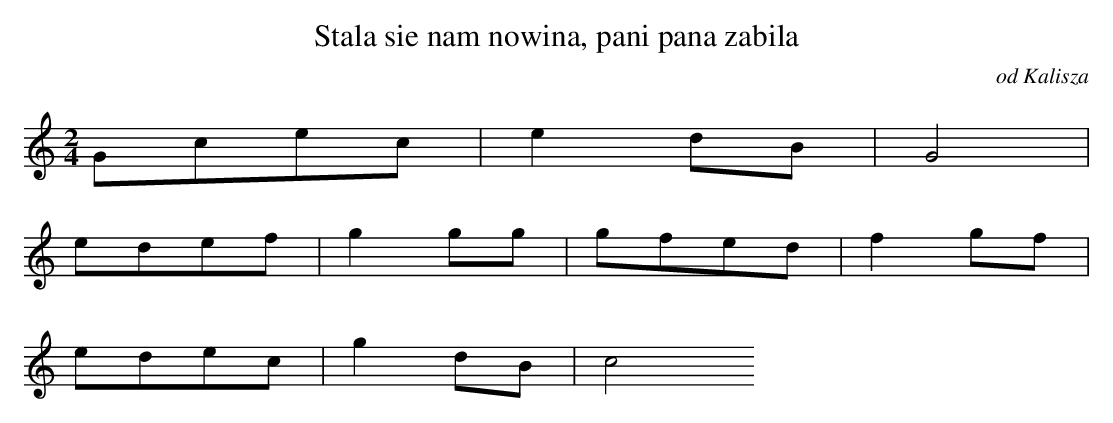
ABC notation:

X:1
T: Stala sie nam nowina, pani pana zabila
O: od Kalisza
M: 2/4
L: 1/8
K: C
Gcec | e2dB | G4 |
edef | g2gg | gfed | f2gf |
edec | g2dB | c4
